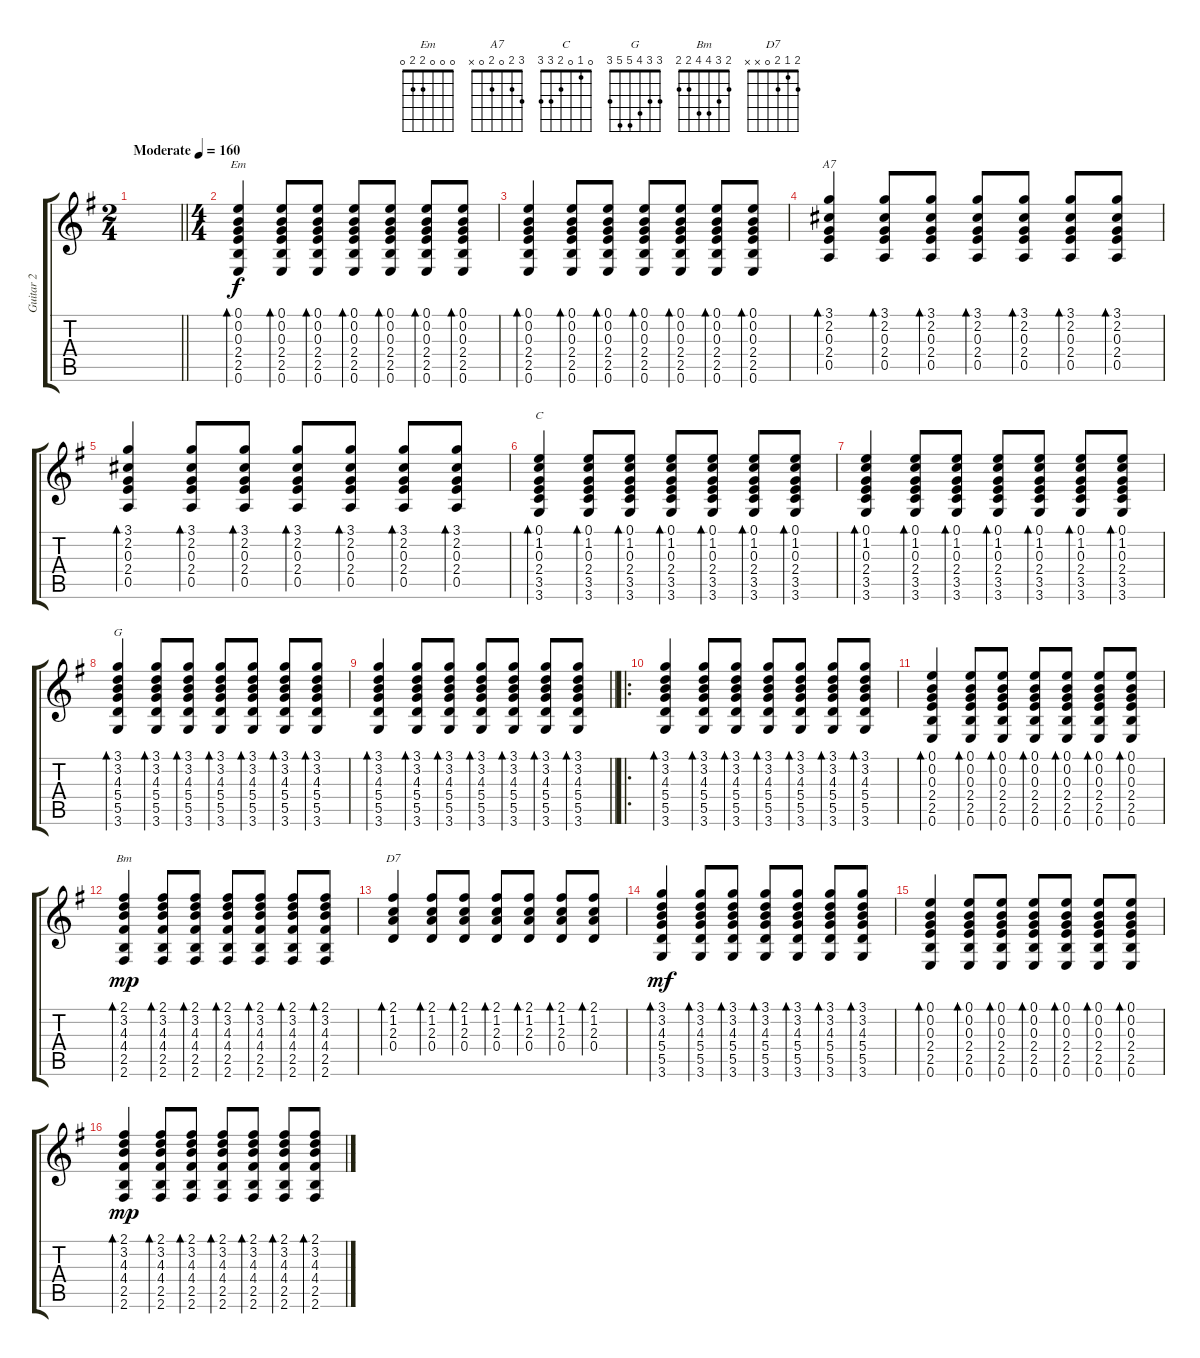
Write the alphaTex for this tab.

\track ("Guitar 2" "Guitar 2") {instrument electricguitarclean}
\staff {score tabs}
\tuning (E4 B3 G3 D3 A2 E2) {hide}
\chord ("Em" 0 0 0 2 2 0)
\chord ("A7" 3 2 0 2 0 x)
\chord ("C" 0 1 0 2 3 3)
\chord ("G" 3 3 4 5 5 3) {barre 0}
\chord ("Bm" 2 3 4 4 2 2) {barre 0}
\chord ("D7" 2 1 2 0 x x)
\ts (2 4)
\tempo (160 "Moderate")
\clef g2
\barLineRight lightlight
\ks g
|
\ts (4 4)
(0.1 0.2 0.3 2.4 2.5 0.6).4{bd 60 ch "Em"} (0.1 0.2 0.3 2.4 2.5 0.6).8{bd 60} (0.1 0.2 0.3 2.4 2.5 0.6).8{bd 60} (0.1 0.2 0.3 2.4 2.5 0.6).8{bd 60} (0.1 0.2 0.3 2.4 2.5 0.6).8{bd 60} (0.1 0.2 0.3 2.4 2.5 0.6).8{bd 60} (0.1 0.2 0.3 2.4 2.5 0.6).8{bd 60} |
(0.1 0.2 0.3 2.4 2.5 0.6).4{bd 60} (0.1 0.2 0.3 2.4 2.5 0.6).8{bd 60} (0.1 0.2 0.3 2.4 2.5 0.6).8{bd 60} (0.1 0.2 0.3 2.4 2.5 0.6).8{bd 60} (0.1 0.2 0.3 2.4 2.5 0.6).8{bd 60} (0.1 0.2 0.3 2.4 2.5 0.6).8{bd 60} (0.1 0.2 0.3 2.4 2.5 0.6).8{bd 60} |
(3.1 2.2 0.3 2.4 0.5).4{bd 60 ch "A7"} (3.1 2.2 0.3 2.4 0.5).8{bd 60} (3.1 2.2 0.3 2.4 0.5).8{bd 60} (3.1 2.2 0.3 2.4 0.5).8{bd 60} (3.1 2.2 0.3 2.4 0.5).8{bd 60} (3.1 2.2 0.3 2.4 0.5).8{bd 60} (3.1 2.2 0.3 2.4 0.5).8{bd 60} |
(3.1 2.2 0.3 2.4 0.5).4{bd 60} (3.1 2.2 0.3 2.4 0.5).8{bd 60} (3.1 2.2 0.3 2.4 0.5).8{bd 60} (3.1 2.2 0.3 2.4 0.5).8{bd 60} (3.1 2.2 0.3 2.4 0.5).8{bd 60} (3.1 2.2 0.3 2.4 0.5).8{bd 60} (3.1 2.2 0.3 2.4 0.5).8{bd 60} |
(0.1 1.2 0.3 2.4 3.5 3.6).4{bd 60 ch "C"} (0.1 1.2 0.3 2.4 3.5 3.6).8{bd 60} (0.1 1.2 0.3 2.4 3.5 3.6).8{bd 60} (0.1 1.2 0.3 2.4 3.5 3.6).8{bd 60} (0.1 1.2 0.3 2.4 3.5 3.6).8{bd 60} (0.1 1.2 0.3 2.4 3.5 3.6).8{bd 60} (0.1 1.2 0.3 2.4 3.5 3.6).8{bd 60} |
(0.1 1.2 0.3 2.4 3.5 3.6).4{bd 60} (0.1 1.2 0.3 2.4 3.5 3.6).8{bd 60} (0.1 1.2 0.3 2.4 3.5 3.6).8{bd 60} (0.1 1.2 0.3 2.4 3.5 3.6).8{bd 60} (0.1 1.2 0.3 2.4 3.5 3.6).8{bd 60} (0.1 1.2 0.3 2.4 3.5 3.6).8{bd 60} (0.1 1.2 0.3 2.4 3.5 3.6).8{bd 60} |
(3.1 3.2 4.3 5.4 5.5 3.6).4{bd 60 ch "G"} (3.1 3.2 4.3 5.4 5.5 3.6).8{bd 60} (3.1 3.2 4.3 5.4 5.5 3.6).8{bd 60} (3.1 3.2 4.3 5.4 5.5 3.6).8{bd 60} (3.1 3.2 4.3 5.4 5.5 3.6).8{bd 60} (3.1 3.2 4.3 5.4 5.5 3.6).8{bd 60} (3.1 3.2 4.3 5.4 5.5 3.6).8{bd 60} |
\barLineRight lightlight
(3.1 3.2 4.3 5.4 5.5 3.6).4{bd 60} (3.1 3.2 4.3 5.4 5.5 3.6).8{bd 60} (3.1 3.2 4.3 5.4 5.5 3.6).8{bd 60} (3.1 3.2 4.3 5.4 5.5 3.6).8{bd 60} (3.1 3.2 4.3 5.4 5.5 3.6).8{bd 60} (3.1 3.2 4.3 5.4 5.5 3.6).8{bd 60} (3.1 3.2 4.3 5.4 5.5 3.6).8{bd 60} |
\ro
(3.1 3.2 4.3 5.4 5.5 3.6).4{bd 60} (3.1 3.2 4.3 5.4 5.5 3.6).8{bd 60} (3.1 3.2 4.3 5.4 5.5 3.6).8{bd 60} (3.1 3.2 4.3 5.4 5.5 3.6).8{bd 60} (3.1 3.2 4.3 5.4 5.5 3.6).8{bd 60} (3.1 3.2 4.3 5.4 5.5 3.6).8{bd 60} (3.1 3.2 4.3 5.4 5.5 3.6).8{bd 60} |
(0.1 0.2 0.3 2.4 2.5 0.6).4{bd 60} (0.1 0.2 0.3 2.4 2.5 0.6).8{bd 60} (0.1 0.2 0.3 2.4 2.5 0.6).8{bd 60} (0.1 0.2 0.3 2.4 2.5 0.6).8{bd 60} (0.1 0.2 0.3 2.4 2.5 0.6).8{bd 60} (0.1 0.2 0.3 2.4 2.5 0.6).8{bd 60} (0.1 0.2 0.3 2.4 2.5 0.6).8{bd 60} |
(2.1 3.2 4.3 4.4 2.5 2.6).4{bd 60 ch "Bm" dy mp} (2.1 3.2 4.3 4.4 2.5 2.6).8{bd 60} (2.1 3.2 4.3 4.4 2.5 2.6).8{bd 60} (2.1 3.2 4.3 4.4 2.5 2.6).8{bd 60} (2.1 3.2 4.3 4.4 2.5 2.6).8{bd 60} (2.1 3.2 4.3 4.4 2.5 2.6).8{bd 60} (2.1 3.2 4.3 4.4 2.5 2.6).8{bd 60} |
(2.1 1.2 2.3 0.4).4{bd 60 ch "D7"} (2.1 1.2 2.3 0.4).8{bd 60} (2.1 1.2 2.3 0.4).8{bd 60} (2.1 1.2 2.3 0.4).8{bd 60} (2.1 1.2 2.3 0.4).8{bd 60} (2.1 1.2 2.3 0.4).8{bd 60} (2.1 1.2 2.3 0.4).8{bd 60} |
(3.1 3.2 4.3 5.4 5.5 3.6).4{bd 60 dy mf} (3.1 3.2 4.3 5.4 5.5 3.6).8{bd 60} (3.1 3.2 4.3 5.4 5.5 3.6).8{bd 60} (3.1 3.2 4.3 5.4 5.5 3.6).8{bd 60} (3.1 3.2 4.3 5.4 5.5 3.6).8{bd 60} (3.1 3.2 4.3 5.4 5.5 3.6).8{bd 60} (3.1 3.2 4.3 5.4 5.5 3.6).8{bd 60} |
(0.1 0.2 0.3 2.4 2.5 0.6).4{bd 60} (0.1 0.2 0.3 2.4 2.5 0.6).8{bd 60} (0.1 0.2 0.3 2.4 2.5 0.6).8{bd 60} (0.1 0.2 0.3 2.4 2.5 0.6).8{bd 60} (0.1 0.2 0.3 2.4 2.5 0.6).8{bd 60} (0.1 0.2 0.3 2.4 2.5 0.6).8{bd 60} (0.1 0.2 0.3 2.4 2.5 0.6).8{bd 60} |
(2.1 3.2 4.3 4.4 2.5 2.6).4{bd 60 dy mp} (2.1 3.2 4.3 4.4 2.5 2.6).8{bd 60} (2.1 3.2 4.3 4.4 2.5 2.6).8{bd 60} (2.1 3.2 4.3 4.4 2.5 2.6).8{bd 60} (2.1 3.2 4.3 4.4 2.5 2.6).8{bd 60} (2.1 3.2 4.3 4.4 2.5 2.6).8{bd 60} (2.1 3.2 4.3 4.4 2.5 2.6).8{bd 60}
